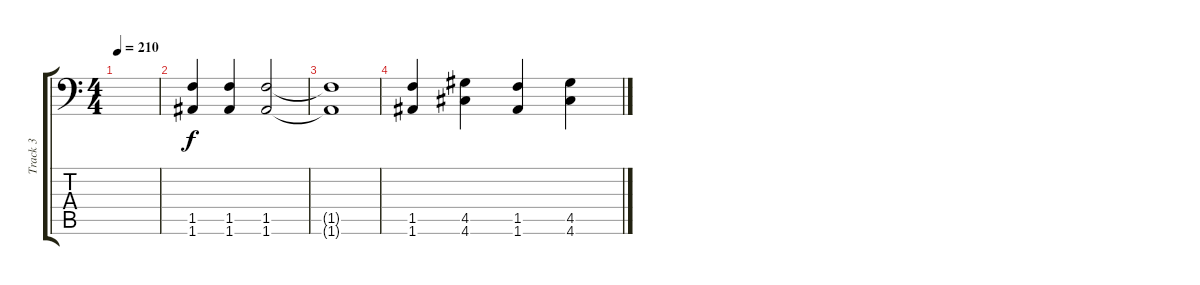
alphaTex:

\track ("Track 3" "Track 3") {instrument distortionguitar}
\staff {score tabs}
\tuning (B3 Gb3 D3 A2 E2 A1) {hide}
\ts (4 4)
\tempo 210
\clef f4
\ks c
|
(1.5 1.6).4 (1.5 1.6).4 (1.5 1.6).2 |
(1.5{t} 1.6{t}).1 |
(1.5 1.6).4 (4.5 4.6).4 (1.5 1.6).4 (4.5 4.6).4
